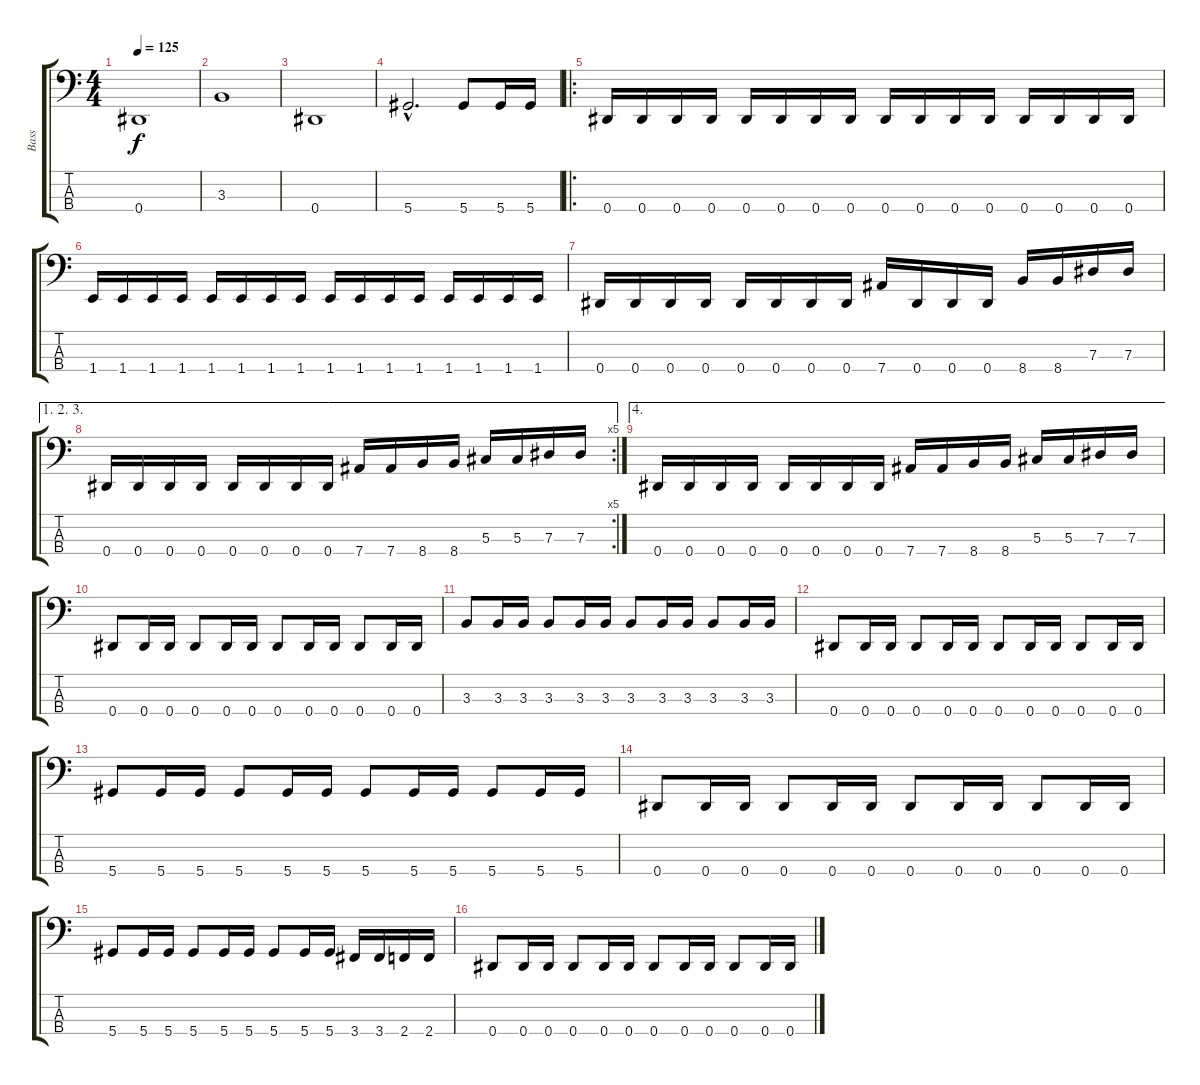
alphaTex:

\track ("Bass" "Bass") {instrument electricbasspick}
\staff {score tabs}
\tuning (Gb2 Db2 Ab1 Eb1) {hide}
\ts (4 4)
\tempo 125
\clef f4
\ks c
0.4.1{dy f} |
3.3.1 |
0.4.1 |
5.4{hac}.2{d} 5.4.8 5.4.16 5.4.16 |
\ro
0.4.16 0.4.16 0.4.16 0.4.16 0.4.16 0.4.16 0.4.16 0.4.16 0.4.16 0.4.16 0.4.16 0.4.16 0.4.16 0.4.16 0.4.16 0.4.16 |
1.4.16 1.4.16 1.4.16 1.4.16 1.4.16 1.4.16 1.4.16 1.4.16 1.4.16 1.4.16 1.4.16 1.4.16 1.4.16 1.4.16 1.4.16 1.4.16 |
0.4.16 0.4.16 0.4.16 0.4.16 0.4.16 0.4.16 0.4.16 0.4.16 7.4.16 0.4.16 0.4.16 0.4.16 8.4.16 8.4.16 7.3.16 7.3.16 |
\ae (1 2 3)
\rc 5
0.4.16 0.4.16 0.4.16 0.4.16 0.4.16 0.4.16 0.4.16 0.4.16 7.4.16 7.4.16 8.4.16 8.4.16 5.3.16 5.3.16 7.3.16 7.3.16 |
\ae 4
0.4.16 0.4.16 0.4.16 0.4.16 0.4.16 0.4.16 0.4.16 0.4.16 7.4.16 7.4.16 8.4.16 8.4.16 5.3.16 5.3.16 7.3.16 7.3.16 |
0.4.8 0.4.16 0.4.16 0.4.8 0.4.16 0.4.16 0.4.8 0.4.16 0.4.16 0.4.8 0.4.16 0.4.16 |
3.3.8 3.3.16 3.3.16 3.3.8 3.3.16 3.3.16 3.3.8 3.3.16 3.3.16 3.3.8 3.3.16 3.3.16 |
0.4.8 0.4.16 0.4.16 0.4.8 0.4.16 0.4.16 0.4.8 0.4.16 0.4.16 0.4.8 0.4.16 0.4.16 |
5.4.8 5.4.16 5.4.16 5.4.8 5.4.16 5.4.16 5.4.8 5.4.16 5.4.16 5.4.8 5.4.16 5.4.16 |
0.4.8 0.4.16 0.4.16 0.4.8 0.4.16 0.4.16 0.4.8 0.4.16 0.4.16 0.4.8 0.4.16 0.4.16 |
5.4.8 5.4.16 5.4.16 5.4.8 5.4.16 5.4.16 5.4.8 5.4.16 5.4.16 3.4.16 3.4.16 2.4.16 2.4.16 |
0.4.8 0.4.16 0.4.16 0.4.8 0.4.16 0.4.16 0.4.8 0.4.16 0.4.16 0.4.8 0.4.16 0.4.16
